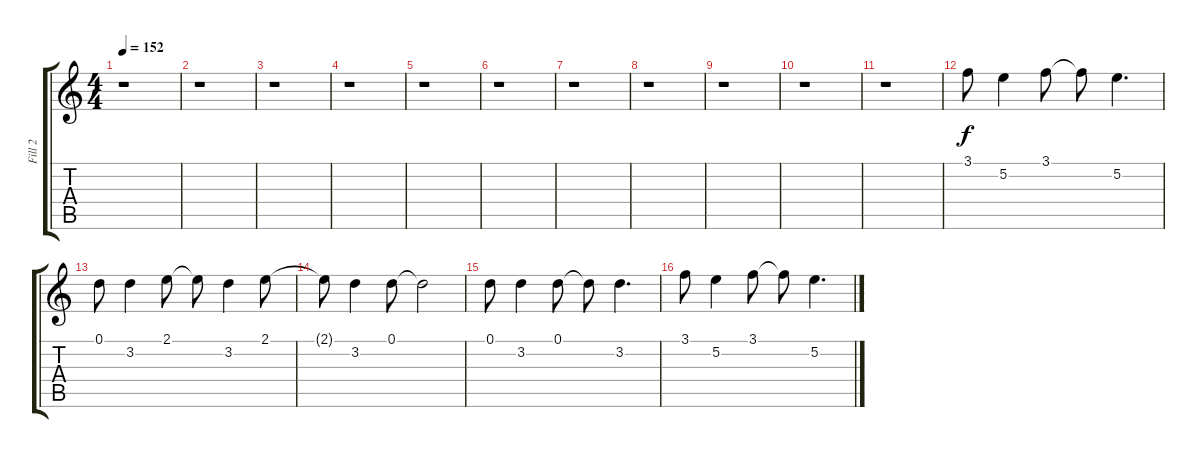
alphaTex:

\track ("Fill 2" "Fill 2") {instrument distortionguitar}
\staff {score tabs}
\tuning (D4 B3 G3 D3 A2 D2) {hide}
\ts (4 4)
\tempo 152
\clef g2
\ks c
r.1{dy f} |
r.1 |
r.1 |
r.1 |
r.1 |
r.1 |
r.1 |
r.1 |
r.1 |
r.1 |
r.1 |
3.1.8 5.2.4 3.1.8 3.1{t}.8 5.2.4{d} |
0.1.8 3.2.4 2.1.8 2.1{t}.8 3.2.4 2.1.8 |
2.1{t}.8 3.2.4 0.1.8 0.1{t}.2 |
0.1.8 3.2.4 0.1.8 0.1{t}.8 3.2.4{d} |
3.1.8 5.2.4 3.1.8 3.1{t}.8 5.2.4{d}
